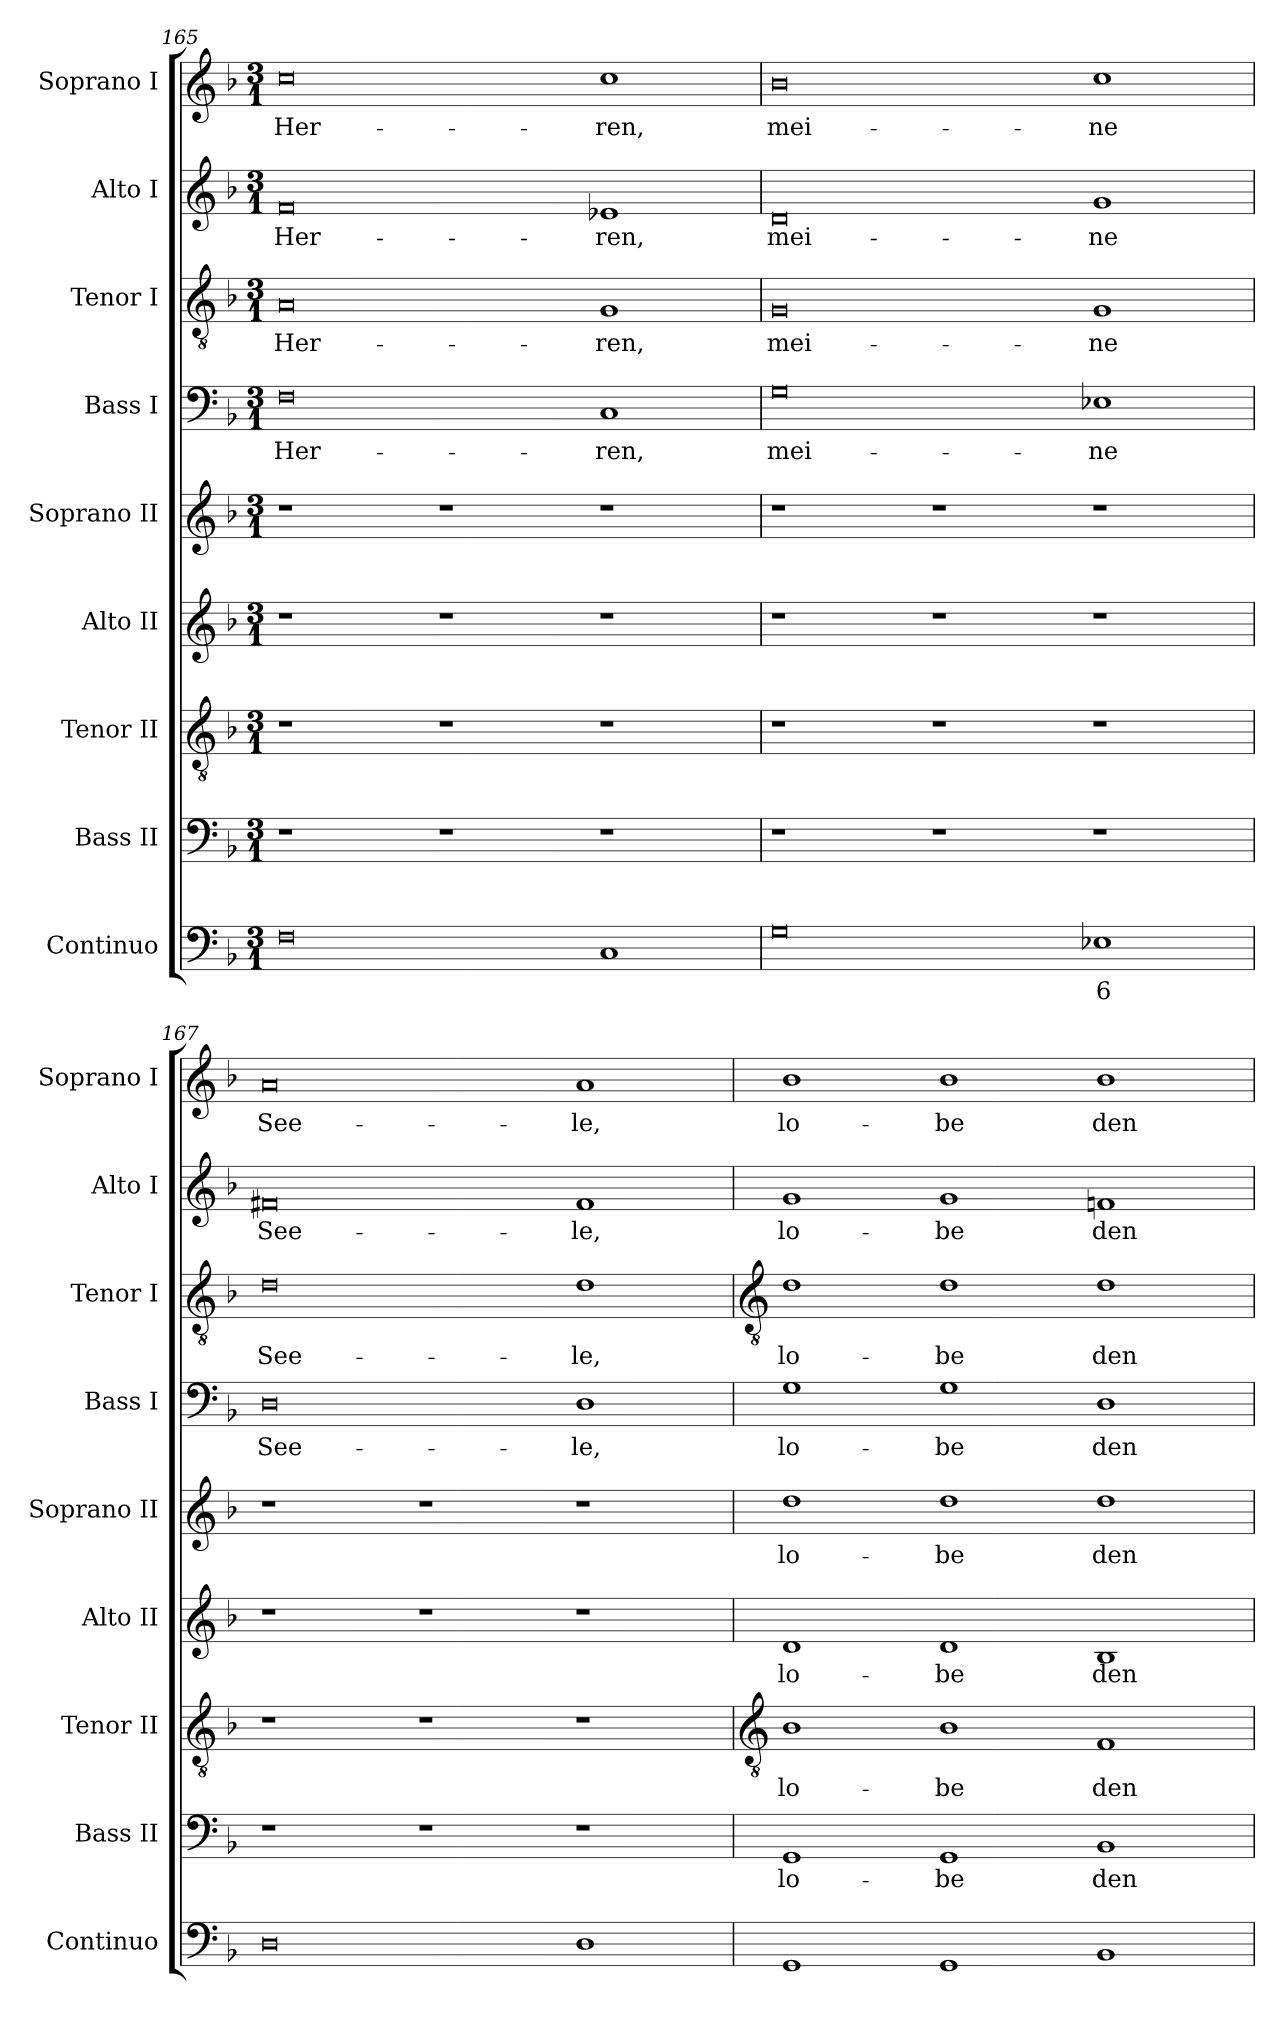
**kern	**text	**kern	**text	**kern	**text	**kern	**text	**kern	**text	**kern	**text	**kern	**text	**kern	**text	**kern	**text
*part9	*part9	*part8	*part8	*part7	*part7	*part6	*part6	*part5	*part5	*part4	*part4	*part3	*part3	*part2	*part2	*part1	*part1
*staff9	*staff9	*staff8	*staff8	*staff7	*staff7	*staff6	*staff6	*staff5	*staff5	*staff4	*staff4	*staff3	*staff3	*staff2	*staff2	*staff1	*staff1
*I"Continuo	*	*I"Bass II	*	*I"Tenor II	*	*I"Alto II	*	*I"Soprano II	*	*I"Bass I	*	*I"Tenor I	*	*I"Alto I	*	*I"Soprano I	*
*I'Continuo	*	*I'Bass II	*	*I'Tenor II	*	*I'Alto II	*	*I'Soprano II	*	*I'Bass I	*	*I'Tenor I	*	*I'Alto I	*	*I'Soprano I	*
*clefF4	*	*clefF4	*	*clefGv2	*	*clefG2	*	*clefG2	*	*clefF4	*	*clefGv2	*	*clefG2	*	*clefG2	*
*k[b-]	*	*k[b-]	*	*k[b-]	*	*k[b-]	*	*k[b-]	*	*k[b-]	*	*k[b-]	*	*k[b-]	*	*k[b-]	*
*F:	*	*F:	*	*F:	*	*F:	*	*F:	*	*F:	*	*F:	*	*F:	*	*F:	*
*M3/1	*	*M3/1	*	*M3/1	*	*M3/1	*	*M3/1	*	*M3/1	*	*M3/1	*	*M3/1	*	*M3/1	*
=165	=165	=165	=165	=165	=165	=165	=165	=165	=165	=165	=165	=165	=165	=165	=165	=165	=165
!	!	!	!	!	!	!	!	!	!	!	!LO:LY:b	!	!LO:LY:b	!	!LO:LY:b	!	!LO:LY:b
0F	.	1r	.	1r	.	1r	.	1r	.	0F	Her-	0A	Her-	0f	Her-	0cc	Her-
.	.	1r	.	1r	.	1r	.	1r	.	.	.	.	.	.	.	.	.
!	!	!	!	!	!	!	!	!	!	!	!LO:LY:b	!	!LO:LY:b	!	!LO:LY:b	!	!LO:LY:b
1C	.	1r	.	1r	.	1r	.	1r	.	1C	-ren,	1G	-ren,	1e-X	-ren,	1cc	-ren,
=166	=166	=166	=166	=166	=166	=166	=166	=166	=166	=166	=166	=166	=166	=166	=166	=166	=166
!	!	!	!	!	!	!	!	!	!	!	!LO:LY:b	!	!LO:LY:b	!	!LO:LY:b	!	!LO:LY:b
0G	.	1r	.	1r	.	1r	.	1r	.	0G	mei-	0G	mei-	0d	mei-	0b-	mei-
.	.	1r	.	1r	.	1r	.	1r	.	.	.	.	.	.	.	.	.
!	!LO:LY:b	!	!	!	!	!	!	!	!	!	!LO:LY:b	!	!LO:LY:b	!	!LO:LY:b	!	!LO:LY:b
1E-X	6	1r	.	1r	.	1r	.	1r	.	1E-X	-ne	1G	-ne	1g	-ne	1cc	-ne
=167	=167	=167	=167	=167	=167	=167	=167	=167	=167	=167	=167	=167	=167	=167	=167	=167	=167
!	!	!	!	!	!	!	!	!	!	!	!LO:LY:b	!	!LO:LY:b	!	!LO:LY:b	!	!LO:LY:b
0D	.	1r	.	1r	.	1r	.	1r	.	0D	See-	0d	See-	0f#X	See-	0a	See-
.	.	1r	.	1r	.	1r	.	1r	.	.	.	.	.	.	.	.	.
!	!	!	!	!	!	!	!	!	!	!	!LO:LY:b	!	!LO:LY:b	!	!LO:LY:b	!	!LO:LY:b
1D	.	1r	.	1r	.	1r	.	1r	.	1D	-le,	1d	-le,	1f#	-le,	1a	-le,
!!LO:LB:g=z
=168	=168	=168	=168	=168	=168	=168	=168	=168	=168	=168	=168	=168	=168	=168	=168	=168	=168
*	*	*	*	*clefGv2	*	*	*	*	*	*	*	*clefGv2	*	*	*	*	*
!	!	!	!LO:LY:b	!	!LO:LY:b	!	!LO:LY:b	!	!LO:LY:b	!	!LO:LY:b	!	!LO:LY:b	!	!LO:LY:b	!	!LO:LY:b
1GG	.	1GG	lo-	1B-	lo-	1d	lo-	1dd	lo-	1G	lo-	1d	lo-	1g	lo-	1b-	lo-
!	!	!	!LO:LY:b	!	!LO:LY:b	!	!LO:LY:b	!	!LO:LY:b	!	!LO:LY:b	!	!LO:LY:b	!	!LO:LY:b	!	!LO:LY:b
1GG	.	1GG	-be	1B-	-be	1d	-be	1dd	-be	1G	-be	1d	-be	1g	-be	1b-	-be
!	!	!	!LO:LY:b	!	!LO:LY:b	!	!LO:LY:b	!	!LO:LY:b	!	!LO:LY:b	!	!LO:LY:b	!	!LO:LY:b	!	!LO:LY:b
1BB-	.	1BB-	den	1F	den	1B-	den	1dd	den	1D	den	1d	den	1fn	den	1b-	den
=	=	=	=	=	=	=	=	=	=	=	=	=	=	=	=	=	=
*-	*-	*-	*-	*-	*-	*-	*-	*-	*-	*-	*-	*-	*-	*-	*-	*-	*-
